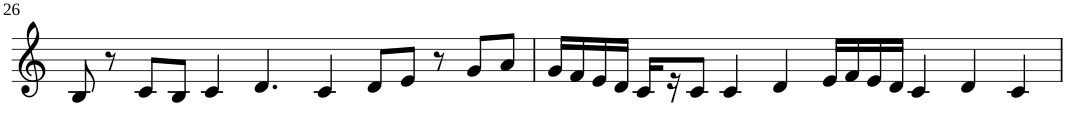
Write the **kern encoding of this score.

**kern
*part1
*staff1
*I"Violin
!!LO:PB:g=z
*clefG2
*k[]
*M8/4
=26
8B/
8r
8c/L
8B/J
4c/
4.d/
4c/
8d/L
8e/J
8r
8g/L
8a/J
=27
16g/LL
16f/
16e/
16d/JJ
16c/LL
16r
8c/J
4c/
4d/
16e/LL
16f/
16e/
16d/JJ
4c/
4d/
4c/
=
*-
